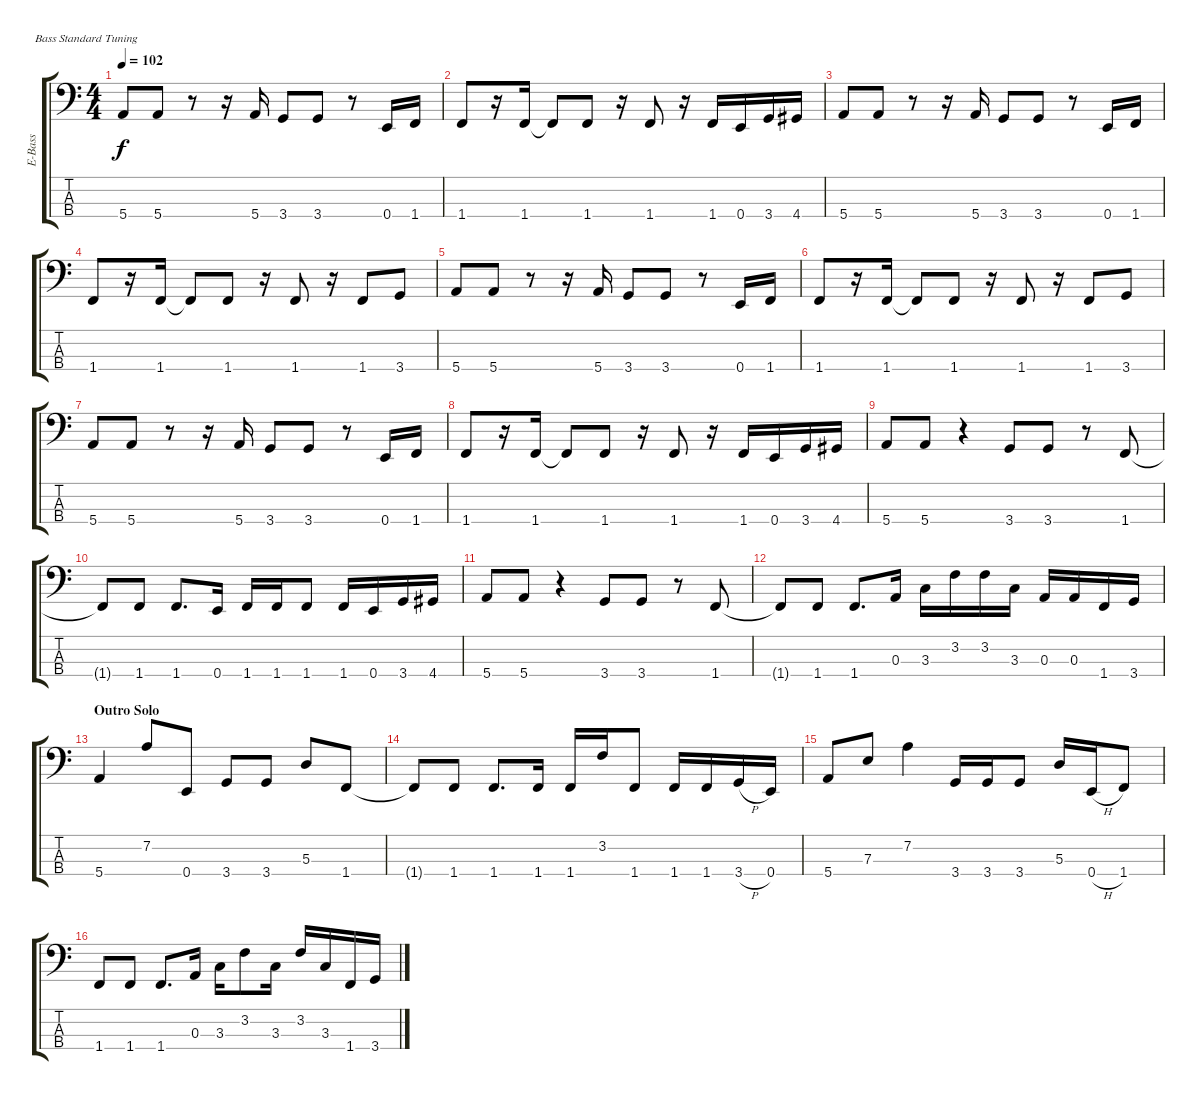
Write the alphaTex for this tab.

\defaultSystemsLayout 4
\bracketExtendMode groupsimilarinstruments
\otherSystemsTrackNameOrientation horizontal
\track ("Electric Bass (Jones)" "E-Bass") {instrument electricbassfinger}
\staff {score tabs}
\tuning (G2 D2 A1 E1)
\ts (4 4)
\tempo 102
\clef f4
\ks c
5.4.8{dy f beam Up} 5.4.8{beam Up} r.8{beam Up} r.16{beam Up} 5.4.16{beam Up} 3.4.8{beam Up} 3.4.8{beam Up} r.8{beam Up} 0.4.16{beam Up} 1.4.16{beam Up} |
1.4.8{beam Up} r.16{beam Up} 1.4.16{beam Up} 1.4{t}.8{beam Up} 1.4.8{beam Up} r.16{beam Up} 1.4.8{beam Up} r.16{beam Up} 1.4.16{beam Up} 0.4.16{beam Up} 3.4.16{beam Up} 4.4{acc #}.16{beam Up} |
5.4.8{beam Up} 5.4.8{beam Up} r.8{beam Up} r.16{beam Up} 5.4.16{beam Up} 3.4.8{beam Up} 3.4.8{beam Up} r.8{beam Up} 0.4.16{beam Up} 1.4.16{beam Up} |
1.4.8{beam Up} r.16{beam Up} 1.4.16{beam Up} 1.4{t}.8{beam Up} 1.4.8{beam Up} r.16{beam Up} 1.4.8{beam Up} r.16{beam Up} 1.4.8{beam Up} 3.4.8{beam Up} |
5.4.8{beam Up} 5.4.8{beam Up} r.8{beam Up} r.16{beam Up} 5.4.16{beam Up} 3.4.8{beam Up} 3.4.8{beam Up} r.8{beam Up} 0.4.16{beam Up} 1.4.16{beam Up} |
1.4.8{beam Up} r.16{beam Up} 1.4.16{beam Up} 1.4{t}.8{beam Up} 1.4.8{beam Up} r.16{beam Up} 1.4.8{beam Up} r.16{beam Up} 1.4.8{beam Up} 3.4.8{beam Up} |
5.4.8{beam Up} 5.4.8{beam Up} r.8{beam Up} r.16{beam Up} 5.4.16{beam Up} 3.4.8{beam Up} 3.4.8{beam Up} r.8{beam Up} 0.4.16{beam Up} 1.4.16{beam Up} |
1.4.8{beam Up} r.16{beam Up} 1.4.16{beam Up} 1.4{t}.8{beam Up} 1.4.8{beam Up} r.16{beam Up} 1.4.8{beam Up} r.16{beam Up} 1.4.16{beam Up} 0.4.16{beam Up} 3.4.16{beam Up} 4.4{acc #}.16{beam Up} |
5.4.8{beam Up} 5.4.8{beam Up} r.4{beam Up} 3.4.8{beam Up} 3.4.8{beam Up} r.8{beam Up} 1.4.8{beam Up} |
1.4{t}.8{beam Up} 1.4.8{beam Up} 1.4.8{d beam Up} 0.4.16{beam Up} 1.4.16{beam Up} 1.4.16{beam Up} 1.4.8{beam Up} 1.4.16{beam Up} 0.4.16{beam Up} 3.4.16{beam Up} 4.4{acc #}.16{beam Up} |
5.4.8{beam Up} 5.4.8{beam Up} r.4{beam Up} 3.4.8{beam Up} 3.4.8{beam Up} r.8{beam Up} 1.4.8{beam Up} |
1.4{t}.8{beam Up} 1.4.8{beam Up} 1.4.8{d beam Up} 0.3.16{beam Up} 3.3.16{beam Down} 3.2.16{beam Down} 3.2.16{beam Down} 3.3.16{beam Down} 0.3.16{beam Up} 0.3.16{beam Up} 1.4.16{beam Up} 3.4.16{beam Up} |
\section ("" "Outro Solo")
5.4.4{beam Up} 7.2.8{beam Up} 0.4.8{beam Up} 3.4.8{beam Up} 3.4.8{beam Up} 5.3.8{beam Up} 1.4.8{beam Up} |
1.4{t}.8{beam Up} 1.4.8{beam Up} 1.4.8{d beam Up} 1.4.16{beam Up} 1.4.16{beam Up} 3.2.16{beam Up} 1.4.8{beam Up} 1.4.16{beam Up} 1.4.16{beam Up} 3.4{h}.16{beam Up} 0.4.16{beam Up} |
5.4.8{beam Up} 7.3.8{beam Up} 7.2.4{beam Down} 3.4.16{beam Up} 3.4.16{beam Up} 3.4.8{beam Up} 5.3.16{beam Up} 0.4{h}.16{beam Up} 1.4.8{beam Up} |
1.4.8{beam Up} 1.4.8{beam Up} 1.4.8{d beam Up} 0.3.16{beam Up} 3.3.16{beam Down} 3.2.8{beam Down} 3.3.16{beam Down} 3.2.16{beam Up} 3.3.16{beam Up} 1.4.16{beam Up} 3.4.16{beam Up}
